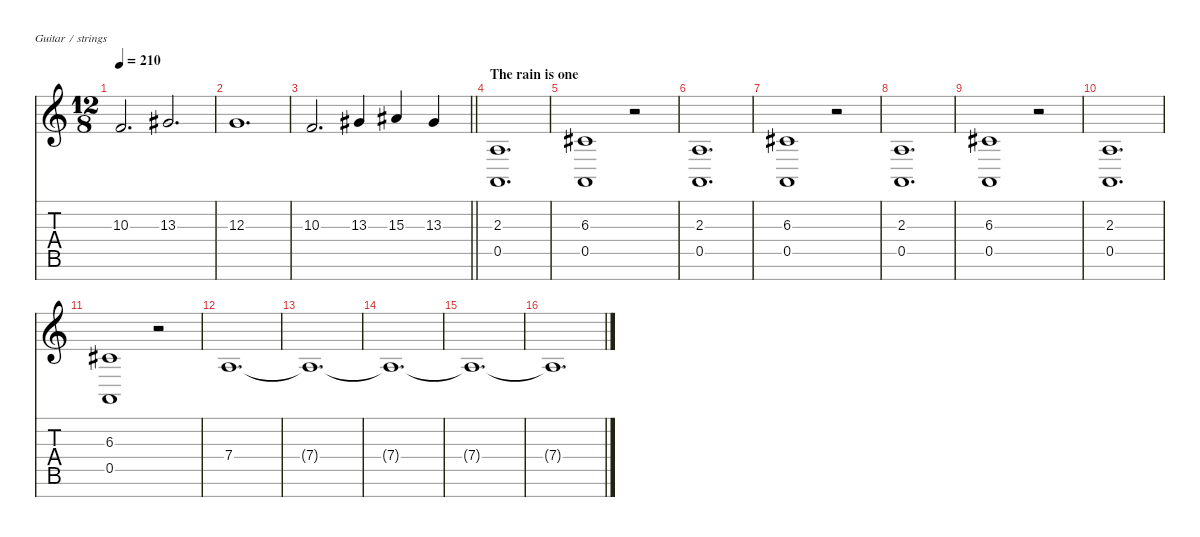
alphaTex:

\defaultSystemsLayout 4
\hideDynamics
\bracketExtendMode nobrackets
\singleTrackTrackNamePolicy hidden
\multiTrackTrackNamePolicy hidden
\firstSystemTrackNameMode fullname
\firstSystemTrackNameOrientation horizontal
\otherSystemsTrackNameOrientation horizontal
\track ("Synth 2" "vln.") {instrument synthstrings1}
\staff {score tabs}
\tuning (E4 B3 G3 D3 A2 E2 B1)
\ts (12 8)
\tempo 210
\clef g2
\ks c
10.3.2{d dy mf} 13.3{acc #}.2{d} |
12.3.1{d} |
\barLineRight lightlight
10.3.2{d} 13.3{acc #}.4 15.3{acc #}.4 13.3{acc #}.4 |
\section ("" "The rain is one")
(2.3 0.5).1{d dy f} |
(6.3{acc #} 0.5).1 r.2 |
(2.3 0.5).1{d} |
(6.3{acc #} 0.5).1 r.2 |
(2.3 0.5).1{d} |
(6.3{acc #} 0.5).1 r.2 |
(2.3 0.5).1{d} |
(6.3{acc #} 0.5).1 r.2 |
7.4.1{d} |
7.4{t}.1{d} |
7.4{t}.1{d} |
7.4{t}.1{d} |
7.4{t}.1{d}
